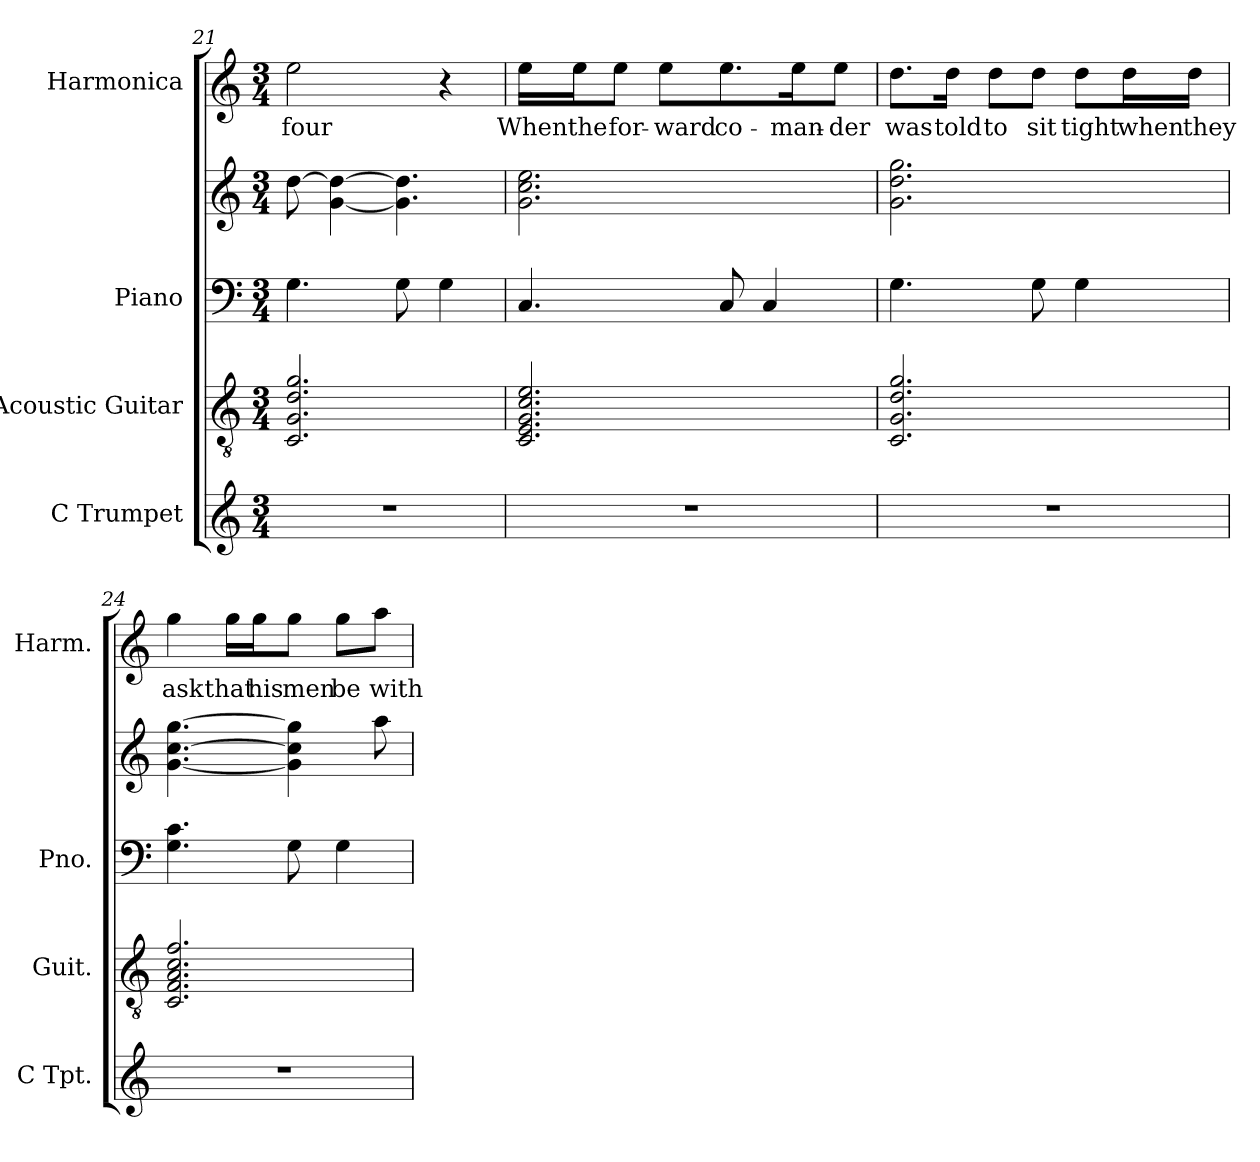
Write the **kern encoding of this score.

**kern	**kern	**kern	**kern	**kern	**text
*part4	*part3	*part2	*part2	*part1	*part1
*staff5	*staff4	*staff3	*staff2	*staff1	*staff1
*I"C Trumpet	*I"Acoustic Guitar	*I"Piano	*	*I"Harmonica	*
*I'C Tpt.	*I'Guit.	*I'Pno.	*	*I'Harm.	*
*clefG2	*clefGv2	*clefF4	*clefG2	*clefG2	*
*k[]	*k[]	*k[]	*k[]	*k[]	*
*M3/4	*M3/4	*M3/4	*M3/4	*M3/4	*
=21	=21	=21	=21	=21	=21
2.r	2.C/ 2.G/ 2.d/ 2.g/	4.G\	[8dd\	2ee\	-four
.	.	.	[4g\ 4dd\_	.	.
.	.	8G\	4.g\] 4.dd\]	.	.
.	.	4G\	.	4r	.
=22	=22	=22	=22	=22	=22
2.r	2.C/ 2.E/ 2.G/ 2.c/ 2.e/	4.C/	2.g\ 2.cc\ 2.ee\	16ee\LL	When
.	.	.	.	16ee\J	the
.	.	.	.	8ee\J	for-
.	.	.	.	8ee\L	-ward
.	.	8C/	.	8.ee\	co-
.	.	4C/	.	.	.
.	.	.	.	16ee\K	-man-
.	.	.	.	8ee\J	-der
=23	=23	=23	=23	=23	=23
2.r	2.C/ 2.G/ 2.d/ 2.g/	4.G\	2.g\ 2.dd\ 2.gg\	8.dd\L	was
.	.	.	.	16dd\Jk	told
.	.	.	.	8dd\L	to
.	.	8G\	.	8dd\J	sit
.	.	4G\	.	8dd\L	tight
.	.	.	.	16dd\L	when
.	.	.	.	16dd\JJ	they
=24	=24	=24	=24	=24	=24
2.r	2.C/ 2.F/ 2.A/ 2.c/ 2.f/	4.G\ 4.c\	[4.g\ [4.cc\ [4.gg\	4gg\	ask
.	.	.	.	16gg\LL	that
.	.	.	.	16gg\J	his
.	.	8G\	4g\] 4cc\] 4gg\]	8gg\J	men
.	.	4G\	.	8gg\L	be
.	.	.	8aa\	8aa\J	with
=	=	=	=	=	=
*-	*-	*-	*-	*-	*-
